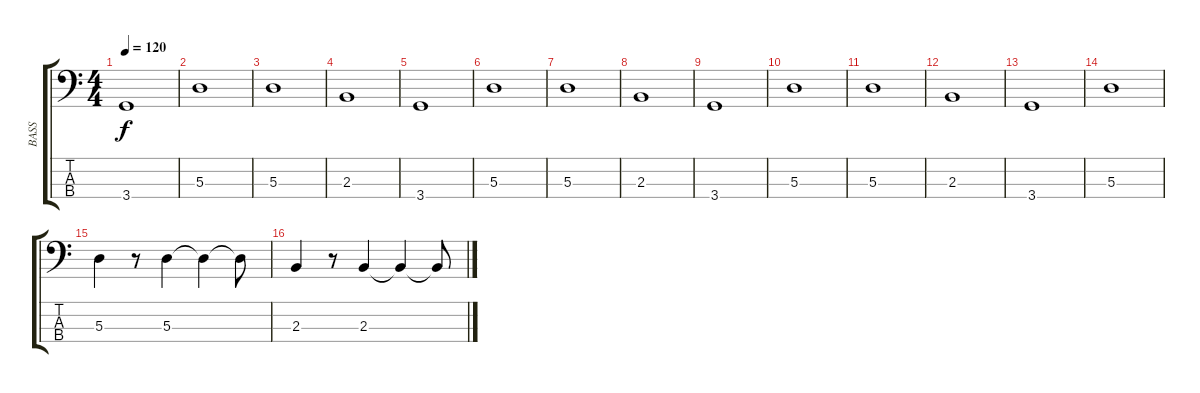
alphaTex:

\track ("BASS" "BASS") {instrument fretlessbass}
\staff {score tabs}
\tuning (G2 D2 A1 E1) {hide}
\ts (4 4)
\tempo 120
\clef f4
\ks c
3.4.1{dy f} |
5.3.1 |
5.3.1 |
2.3.1 |
3.4.1 |
5.3.1 |
5.3.1 |
2.3.1 |
3.4.1 |
5.3.1 |
5.3.1 |
2.3.1 |
3.4.1 |
5.3.1 |
5.3.4 r.8 5.3.4 5.3{t}.4 5.3{t}.8 |
2.3.4 r.8 2.3.4 2.3{t}.4 2.3{t}.8
